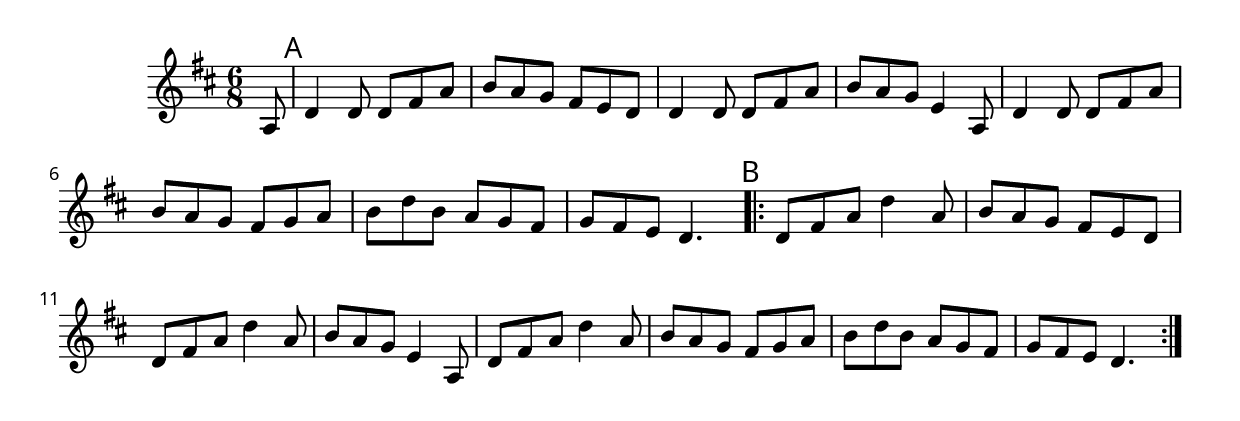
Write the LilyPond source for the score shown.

\include "includes/header.ly"
\score {
\context Voice = voiceone \relative g' {
\include "includes/staffheader.ly"
\time 6/8 \key d \major

\partial 8 a,8

\mark A
% \repeat volta 2 {
d4 d8 d8 fis8 a8 | b8 a8 g8 fis8 e8 d8 | d4 d8 d8 fis8 a8 | b8 a8 g8 e4 a,8 |
d4 d8 d8 fis8 a8 | b8 a8 g8 fis8 g8 a8 | b8 d8 b8 a8 g8 fis8 | g8 fis8 e8 d4. |
% }
\repeat volta 2 {
\mark B
d8 fis8 a8 d4 a8 | b8 a8 g8 fis8 e8 d8 | d8 fis8 a8 d4 a8 | b8 a8 g8 e4 a,8 |
d8 fis8 a8 d4 a8 | b8 a8 g8 fis8 g8 a8 | b8 d8 b8 a8 g8 fis8 | g8 fis8 e8 d4. |
}
}
} % score

